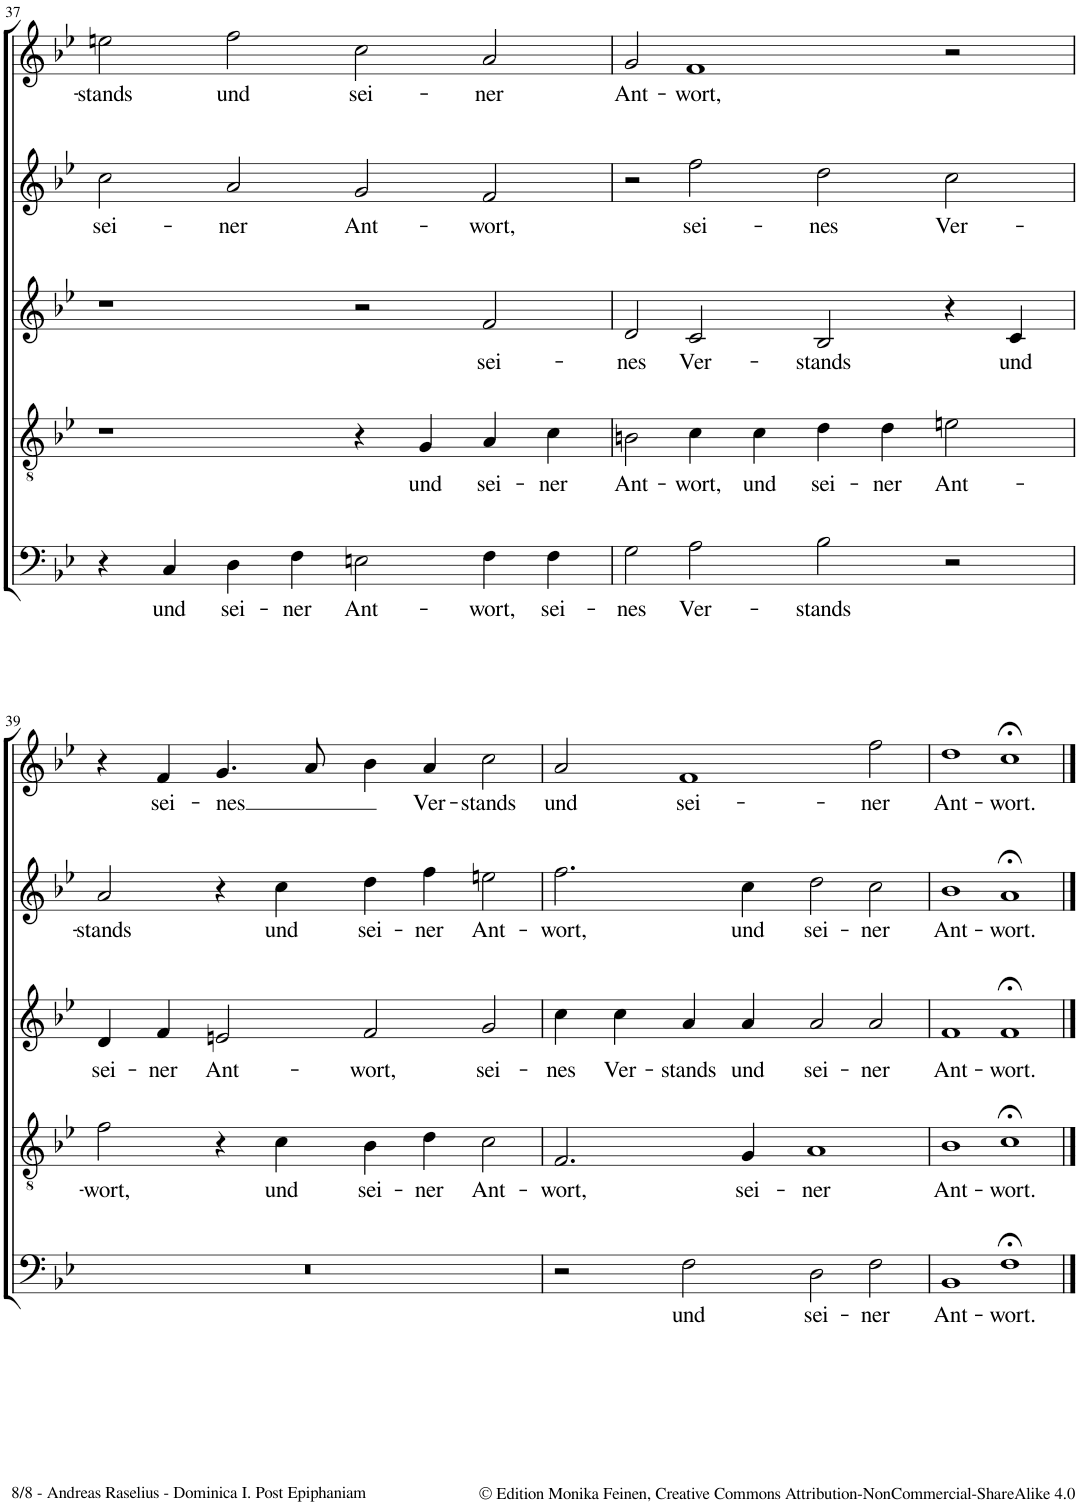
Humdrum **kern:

**kern	**text	**kern	**text	**kern	**text	**kern	**text	**kern	**text
*part5	*part5	*part4	*part4	*part3	*part3	*part2	*part2	*part1	*part1
*staff5	*staff5	*staff4	*staff4	*staff3	*staff3	*staff2	*staff2	*staff1	*staff1
*I"Bassus	*	*I"Tenor [Myxolydius]	*	*I"Altus	*	*I"Quintus	*	*I"Cantus	*
!!LO:PB:g=z
*clefF4	*	*clefGv2	*	*clefG2	*	*clefG2	*	*clefG2	*
*k[b-e-]	*	*k[b-e-]	*	*k[b-e-]	*	*k[b-e-]	*	*k[b-e-]	*
*M4/2	*	*M4/2	*	*M4/2	*	*M4/2	*	*M4/2	*
*met(c)	*	*met(c)	*	*met(c)	*	*met(c)	*	*met(c)	*
=37	=37	=37	=37	=37	=37	=37	=37	=37	=37
!	!	!	!	!	!	!	!LO:LY:b	!	!LO:LY:b
4r	.	1r	.	1r	.	2cc\	sei-	2een\	stands
!	!LO:LY:b	!	!	!	!	!	!	!	!
4C/	und	.	.	.	.	.	.	.	.
!	!LO:LY:b	!	!	!	!	!	!LO:LY:b	!	!LO:LY:b
4D\	sei-	.	.	.	.	2a/	-ner	2ff\	und
!	!LO:LY:b	!	!	!	!	!	!	!	!
4F\	-ner	.	.	.	.	.	.	.	.
!	!LO:LY:b	!	!	!	!	!	!LO:LY:b	!	!LO:LY:b
2En\	Ant-	4r	.	2r	.	2g/	Ant-	2cc\	sei-
!	!	!	!LO:LY:b	!	!	!	!	!	!
.	.	4G/	und	.	.	.	.	.	.
!	!LO:LY:b	!	!LO:LY:b	!	!LO:LY:b	!	!LO:LY:b	!	!LO:LY:b
4F\	-wort,	4A/	sei-	2f/	sei-	2f/	wort,	2a/	-ner
!	!LO:LY:b	!	!LO:LY:b	!	!	!	!	!	!
4F\	sei-	4c\	-ner	.	.	.	.	.	.
=38	=38	=38	=38	=38	=38	=38	=38	=38	=38
!	!LO:LY:b	!	!LO:LY:b	!	!LO:LY:b	!	!	!	!LO:LY:b
2G\	-nes	2Bn\	Ant-	2d/	-nes	2r	.	2g/	Ant-
!	!LO:LY:b	!	!LO:LY:b	!	!LO:LY:b	!	!LO:LY:b	!	!LO:LY:b
2A\	Ver-	4c\	-wort,	2c/	Ver-	2ff\	sei-	1f	-wort,
!	!	!	!LO:LY:b	!	!	!	!	!	!
.	.	4c\	und	.	.	.	.	.	.
!	!LO:LY:b	!	!LO:LY:b	!	!LO:LY:b	!	!LO:LY:b	!	!
2B-\	-stands	4d\	sei-	2B-/	-stands	2dd\	-nes	.	.
!	!	!	!LO:LY:b	!	!	!	!	!	!
.	.	4d\	-ner	.	.	.	.	.	.
!	!	!	!LO:LY:b	!	!	!	!LO:LY:b	!	!
2r	.	2en\	Ant-	4r	.	2cc\	Ver-	2r	.
!	!	!	!	!	!LO:LY:b	!	!	!	!
.	.	.	.	4c/	und	.	.	.	.
!!LO:LB:g=z
=39	=39	=39	=39	=39	=39	=39	=39	=39	=39
!	!	!	!LO:LY:b	!	!LO:LY:b	!	!LO:LY:b	!	!
0r	.	2f\	-wort,	4d/	sei-	2a/	-stands	4r	.
!	!	!	!	!	!LO:LY:b	!	!	!	!LO:LY:b
.	.	.	.	4f/	-ner	.	.	4f/	sei-
!	!	!	!	!	!LO:LY:b	!	!	!	!LO:LY:b
.	.	4r	.	2en/	Ant-	4r	.	4.g/	-nes
!	!	!	!LO:LY:b	!	!	!	!LO:LY:b	!	!
.	.	4c\	und	.	.	4cc\	und	.	.
.	.	.	.	.	.	.	.	8a/	.
!	!	!	!LO:LY:b	!	!LO:LY:b	!	!LO:LY:b	!	!
.	.	4B-\	sei-	2f/	-wort,	4dd\	sei-	4b-\	.
!	!	!	!LO:LY:b	!	!	!	!LO:LY:b	!	!LO:LY:b
.	.	4d\	-ner	.	.	4ff\	-ner	4a/	Ver-
!	!	!	!LO:LY:b	!	!LO:LY:b	!	!LO:LY:b	!	!LO:LY:b
.	.	2c\	Ant-	2g/	sei-	2een\	Ant-	2cc\	-stands
=40	=40	=40	=40	=40	=40	=40	=40	=40	=40
!	!	!	!LO:LY:b	!	!LO:LY:b	!	!LO:LY:b	!	!LO:LY:b
2r	.	2.F/	-wort,	4cc\	-nes	2.ff\	-wort,	2a/	und
!	!	!	!	!	!LO:LY:b	!	!	!	!
.	.	.	.	4cc\	Ver-	.	.	.	.
!	!LO:LY:b	!	!	!	!LO:LY:b	!	!	!	!LO:LY:b
2F\	und	.	.	4a/	-stands	.	.	1f	sei-
!	!	!	!LO:LY:b	!	!LO:LY:b	!	!LO:LY:b	!	!
.	.	4G/	sei-	4a/	und	4cc\	und	.	.
!	!LO:LY:b	!	!LO:LY:b	!	!LO:LY:b	!	!LO:LY:b	!	!
2D\	sei-	1A	-ner	2a/	sei-	2dd\	sei-	.	.
!	!LO:LY:b	!	!	!	!LO:LY:b	!	!LO:LY:b	!	!LO:LY:b
2F\	-ner	.	.	2a/	-ner	2cc\	-ner	2ff\	-ner
=41	=41	=41	=41	=41	=41	=41	=41	=41	=41
!	!LO:LY:b	!	!LO:LY:b	!	!LO:LY:b	!	!LO:LY:b	!	!LO:LY:b
1BB-	Ant-	1B-	Ant-	1f	Ant-	1b-	Ant-	1dd	Ant-
!	!LO:LY:b	!	!LO:LY:b	!	!LO:LY:b	!	!LO:LY:b	!	!LO:LY:b
1F;<	-wort.	1c;<	-wort.	1f;<	-wort.	1a;<	-wort.	1cc;<	-wort.
==	==	==	==	==	==	==	==	==	==
*-	*-	*-	*-	*-	*-	*-	*-	*-	*-
